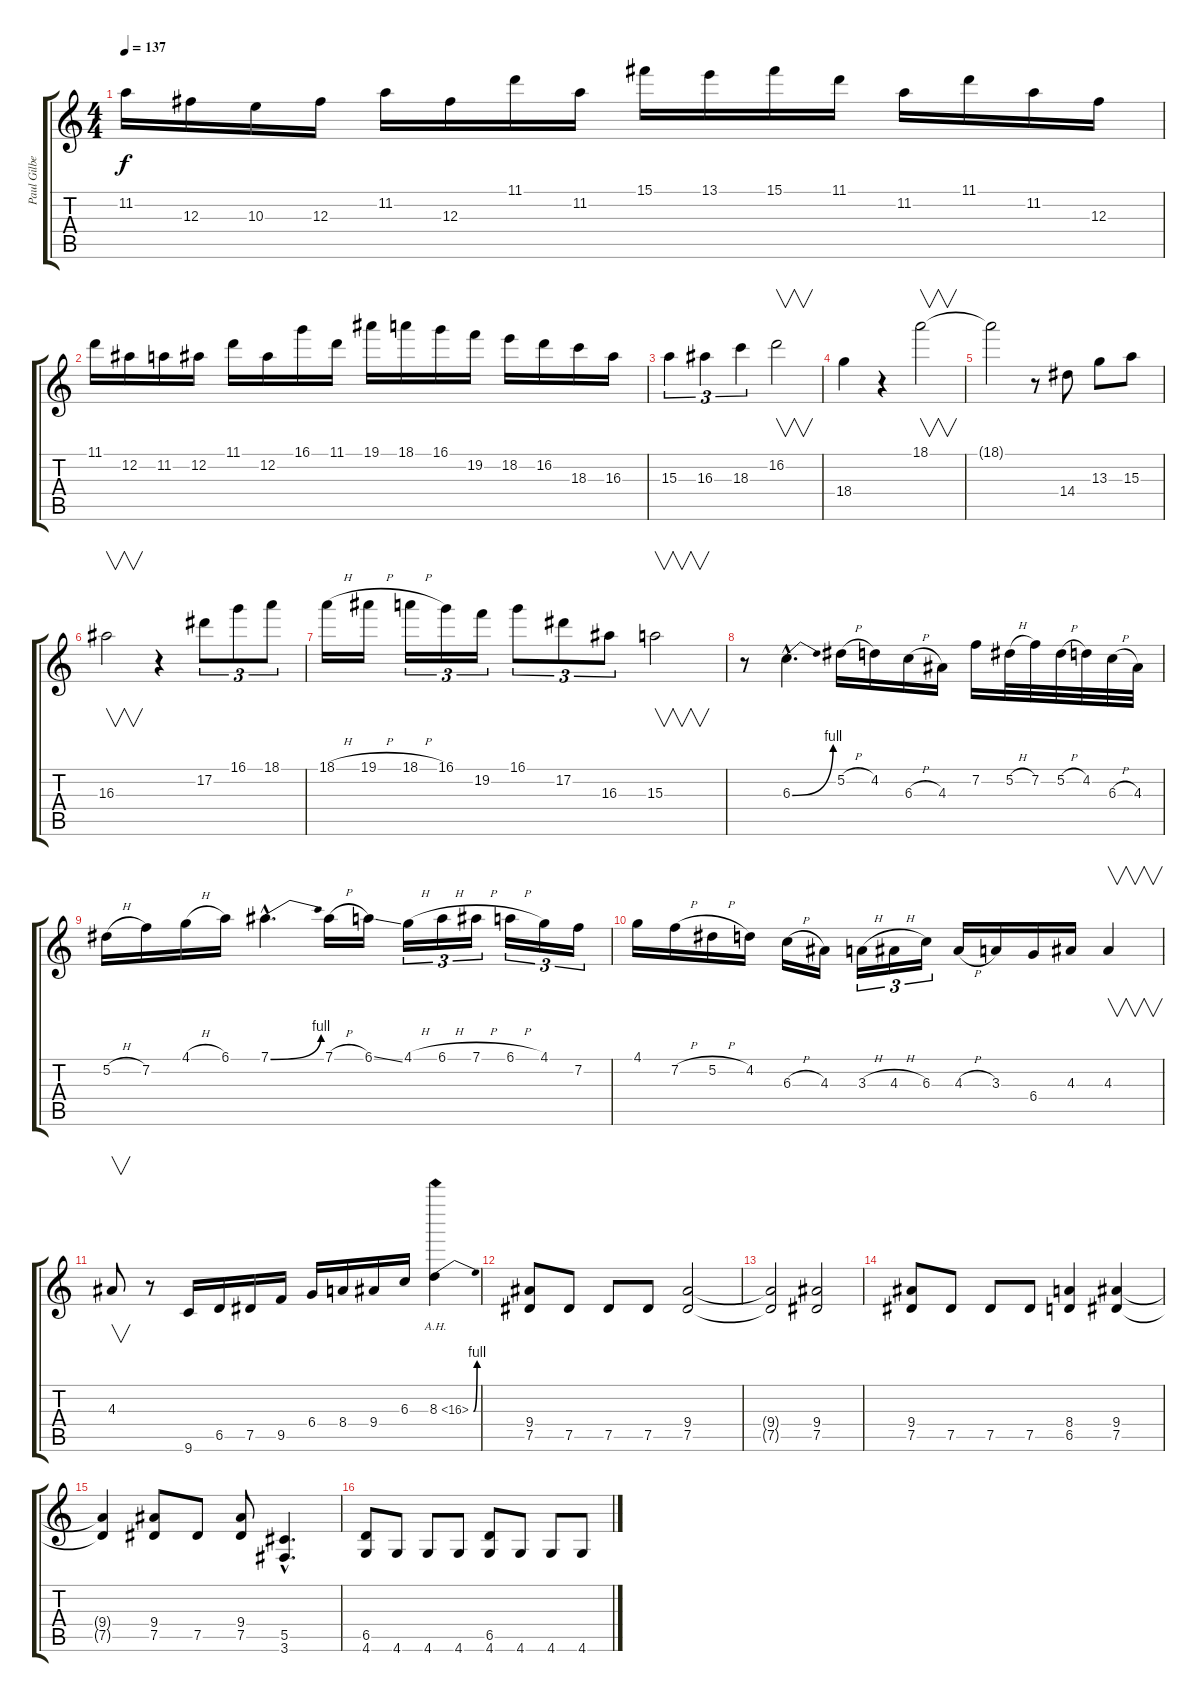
\track ("Paul Gilbert" "Paul Gilbe") {instrument distortionguitar}
\staff {score tabs}
\tuning (Eb4 Bb3 Gb3 Db3 Ab2 Eb2) {hide}
\ts (4 4)
\tempo 137
\clef g2
\ks c
11.2.16{dy f} 12.3.16 10.3.16 12.3.16 11.2.16 12.3.16 11.1.16 11.2.16 15.1.16 13.1.16 15.1.16 11.1.16 11.2.16 11.1.16 11.2.16 12.3.16 |
11.1.16 12.2.16 11.2.16 12.2.16 11.1.16 12.2.16 16.1.16 11.1.16 19.1.16 18.1.16 16.1.16 19.2.16 18.2.16 16.2.16 18.3.16 16.3.16 |
15.3.4{tu (3 2)} 16.3.4{tu (3 2)} 18.3.4{tu (3 2)} 16.2.2{v} |
18.4.4 r.4 18.1.2{v} |
18.1{t}.2 r.8 14.4.8 13.3.8 15.3.8 |
16.3.2{v} r.4 17.2.8{tu (3 2)} 16.1.8{tu (3 2)} 18.1.8{tu (3 2)} |
18.1{h}.16 19.1{h}.16 18.1{h}.16{tu (3 2)} 16.1.16{tu (3 2)} 19.2.16{tu (3 2)} 16.1.8{tu (3 2)} 17.2.8{tu (3 2)} 16.3.8{tu (3 2)} 15.3.2{v} |
r.8 6.3{be (bend 0 0 60 4) hac}.4{d} 5.2{h}.16 4.2.16 6.3{h}.16 4.3.16 7.2.16 5.2{h}.32 7.2.32 5.2{h}.32 4.2.32 6.3{h}.32 4.3.32 |
5.2{h}.16 7.2.16 4.1{h}.16 6.1.16 7.1{be (bend 0 0 60 4) hac}.4{d} 7.1{h}.16 6.1{ss}.16 4.1{h}.16{tu (3 2)} 6.1{h}.16{tu (3 2)} 7.1{h}.16{tu (3 2)} 6.1{h}.16{tu (3 2)} 4.1.16{tu (3 2)} 7.2.16{tu (3 2)} |
4.1.16 7.2{h}.16 5.2{h}.16 4.2.16 6.3{h}.16 4.3.16 3.3{h}.16{tu (3 2)} 4.3{h}.16{tu (3 2)} 6.3.16{tu (3 2)} 4.3{h}.16 3.3.16 6.4.16 4.3.16 4.3.4{v} |
4.3.8{v} r.8 9.6.16 6.5.16 7.5.16 9.5.16 6.4.16 8.4.16 9.4.16 6.3.16 8.3{be (bend 0 0 60 4) ah 8}.4 |
(9.4 7.5).8 7.5.8 7.5.8 7.5.8 (9.4 7.5).2 |
(9.4{t} 7.5{t}).2 (9.4 7.5).2 |
(9.4 7.5).8 7.5.8 7.5.8 7.5.8 (8.4 6.5).4 (9.4 7.5).4 |
(9.4{t} 7.5{t}).4 (9.4 7.5).8 7.5.8 (9.4 7.5).8 (5.5{hac} 3.6{hac}).4{d} |
(6.5 4.6).8 4.6.8 4.6.8 4.6.8 (6.5 4.6).8 4.6.8 4.6.8 4.6.8
